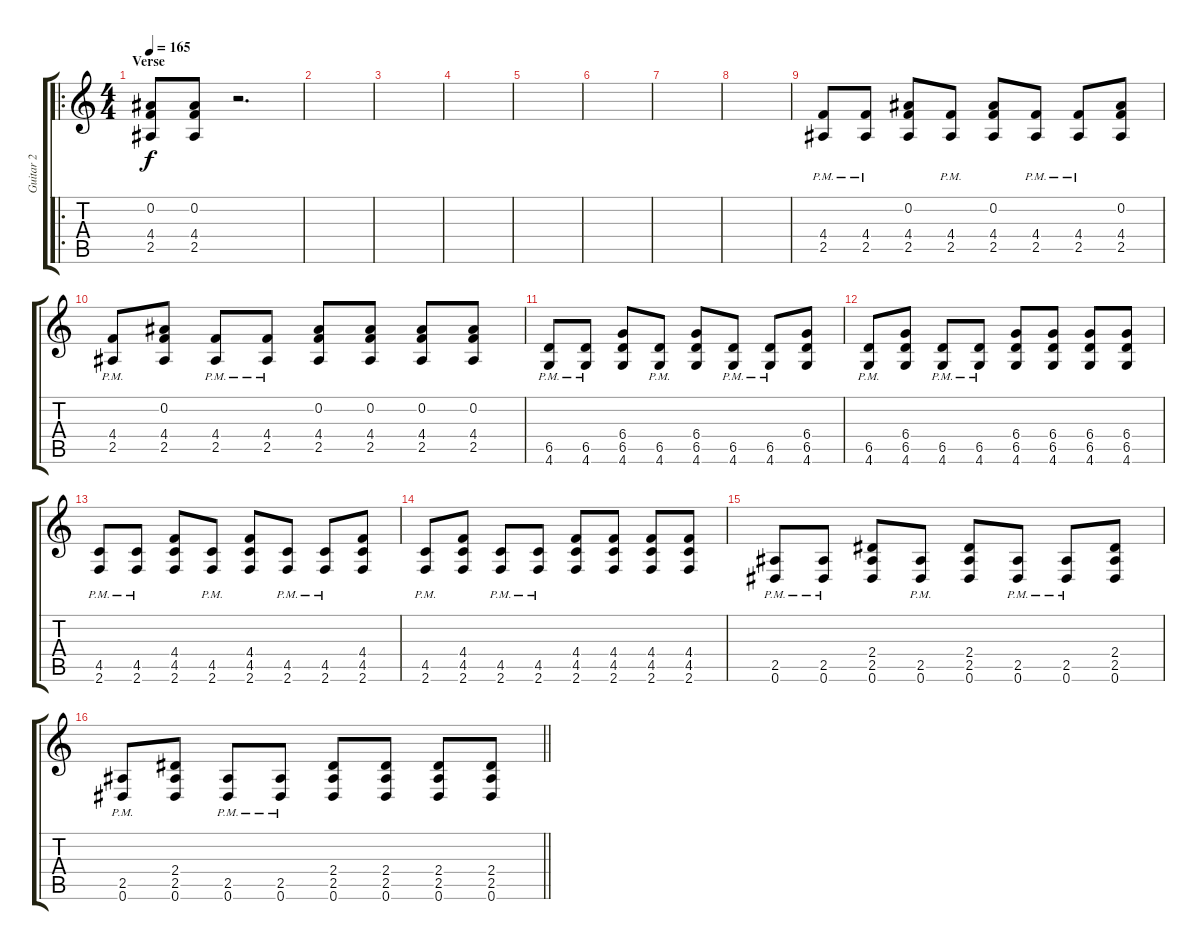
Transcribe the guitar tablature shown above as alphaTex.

\track ("Guitar 2" "Guitar 2") {instrument overdrivenguitar}
\staff {score tabs}
\tuning (Eb4 Bb3 Gb3 Db3 Ab2 Eb2) {hide}
\ro
\ts (4 4)
\section ("" "Verse")
\tempo 165
\clef g2
\ks c
(0.2 4.4 2.5).8{dy f} (0.2 4.4 2.5).8 r.2{d} |
|
|
|
|
|
|
|
(4.4{pm} 2.5{pm}).8{volume 16} (4.4{pm} 2.5{pm}).8 (0.2 4.4 2.5).8 (4.4{pm} 2.5{pm}).8 (0.2 4.4 2.5).8 (4.4{pm} 2.5{pm}).8 (4.4{pm} 2.5{pm}).8 (0.2 4.4 2.5).8 |
(4.4{pm} 2.5{pm}).8 (0.2 4.4 2.5).8 (4.4{pm} 2.5{pm}).8 (4.4{pm} 2.5{pm}).8 (0.2 4.4 2.5).8 (0.2 4.4 2.5).8 (0.2 4.4 2.5).8 (0.2 4.4 2.5).8 |
(6.5{pm} 4.6{pm}).8 (6.5{pm} 4.6{pm}).8 (6.4 6.5 4.6).8 (6.5{pm} 4.6{pm}).8 (6.4 6.5 4.6).8 (6.5{pm} 4.6{pm}).8 (6.5{pm} 4.6{pm}).8 (6.4 6.5 4.6).8 |
(6.5{pm} 4.6{pm}).8 (6.4 6.5 4.6).8 (6.5{pm} 4.6{pm}).8 (6.5{pm} 4.6{pm}).8 (6.4 6.5 4.6).8 (6.4 6.5 4.6).8 (6.4 6.5 4.6).8 (6.4 6.5 4.6).8 |
(4.5{pm} 2.6{pm}).8 (4.5{pm} 2.6{pm}).8 (4.4 4.5 2.6).8 (4.5{pm} 2.6{pm}).8 (4.4 4.5 2.6).8 (4.5{pm} 2.6{pm}).8 (4.5{pm} 2.6{pm}).8 (4.4 4.5 2.6).8 |
(4.5{pm} 2.6{pm}).8 (4.4 4.5 2.6).8 (4.5{pm} 2.6{pm}).8 (4.5{pm} 2.6{pm}).8 (4.4 4.5 2.6).8 (4.4 4.5 2.6).8 (4.4 4.5 2.6).8 (4.4 4.5 2.6).8 |
(2.5{pm} 0.6{pm}).8 (2.5{pm} 0.6{pm}).8 (2.4 2.5 0.6).8 (2.5{pm} 0.6{pm}).8 (2.4 2.5 0.6).8 (2.5{pm} 0.6{pm}).8 (2.5{pm} 0.6{pm}).8 (2.4 2.5 0.6).8 |
\barLineRight lightlight
(2.5{pm} 0.6{pm}).8 (2.4 2.5 0.6).8 (2.5{pm} 0.6{pm}).8 (2.5{pm} 0.6{pm}).8 (2.4 2.5 0.6).8 (2.4 2.5 0.6).8 (2.4 2.5 0.6).8 (2.4 2.5 0.6).8
